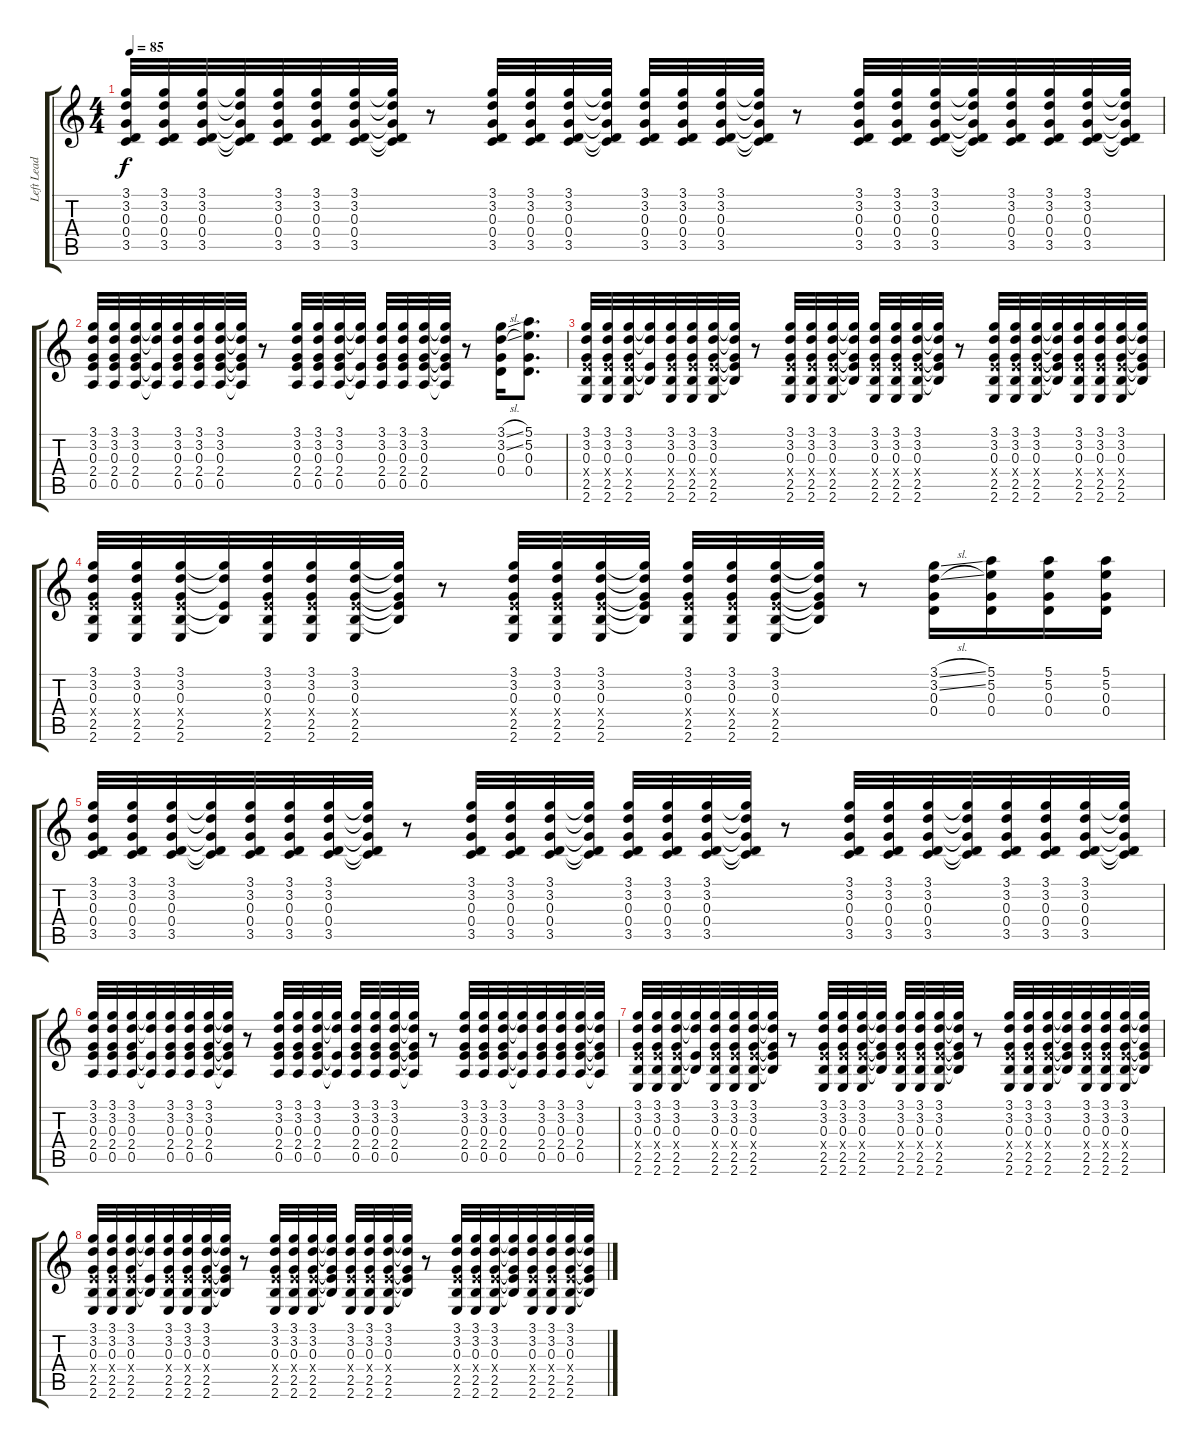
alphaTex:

\track ("Left Lead Guitar (by remy2828)" "Left Lead ") {instrument distortionguitar}
\staff {score tabs}
\tuning (E4 B3 G3 D3 A2 D2) {hide}
\ts (4 4)
\tempo 85
\clef g2
\ks c
(3.1 3.2 0.3 0.4 3.5).32{dy f} (3.1 3.2 0.3 0.4 3.5).32 (3.1 3.2 0.3 0.4 3.5).32 (3.1{t} 3.2{t} 0.3{t} 0.4{t} 3.5{t}).32 (3.1 3.2 0.3 0.4 3.5).32 (3.1 3.2 0.3 0.4 3.5).32 (3.1 3.2 0.3 0.4 3.5).32 (3.1{t} 3.2{t} 0.3{t} 0.4{t} 3.5{t}).32 r.8 (3.1 3.2 0.3 0.4 3.5).32 (3.1 3.2 0.3 0.4 3.5).32 (3.1 3.2 0.3 0.4 3.5).32 (3.1{t} 3.2{t} 0.3{t} 0.4{t} 3.5{t}).32 (3.1 3.2 0.3 0.4 3.5).32 (3.1 3.2 0.3 0.4 3.5).32 (3.1 3.2 0.3 0.4 3.5).32 (3.1{t} 3.2{t} 0.3{t} 0.4{t} 3.5{t}).32 r.8 (3.1 3.2 0.3 0.4 3.5).32 (3.1 3.2 0.3 0.4 3.5).32 (3.1 3.2 0.3 0.4 3.5).32 (3.1{t} 3.2{t} 0.3{t} 0.4{t} 3.5{t}).32 (3.1 3.2 0.3 0.4 3.5).32 (3.1 3.2 0.3 0.4 3.5).32 (3.1 3.2 0.3 0.4 3.5).32 (3.1{t} 3.2{t} 0.3{t} 0.4{t} 3.5{t}).32 |
(3.1 3.2 0.3 2.4 0.5).32 (3.1 3.2 0.3 2.4 0.5).32 (3.1 3.2 0.3 2.4 0.5).32 (3.1{t} 3.2{t} 2.4{t} 0.5{t}).32 (3.1 3.2 0.3 2.4 0.5).32 (3.1 3.2 0.3 2.4 0.5).32 (3.1 3.2 0.3 2.4 0.5).32 (3.1{t} 3.2{t} 0.3{t} 2.4{t} 0.5{t}).32 r.8 (3.1 3.2 0.3 2.4 0.5).32 (3.1 3.2 0.3 2.4 0.5).32 (3.1 3.2 0.3 2.4 0.5).32 (3.1{t} 3.2{t} 2.4{t} 0.5{t}).32 (3.1 3.2 0.3 2.4 0.5).32 (3.1 3.2 0.3 2.4 0.5).32 (3.1 3.2 0.3 2.4 0.5).32 (3.1{t} 3.2{t} 0.3{t} 2.4{t} 0.5{t}).32 r.8 (3.1{sl} 3.2{sl} 0.3 0.4).16 (5.1 5.2 0.3 0.4).8{d} |
(3.1 3.2 0.3 2.4{x} 2.5 2.6).32 (3.1 3.2 0.3 2.4{x} 2.5 2.6).32 (3.1 3.2 0.3 2.4{x} 2.5 2.6).32 (3.1{t} 3.2{t} 2.4{t} 2.5{t}).32 (3.1 3.2 0.3 2.4{x} 2.5 2.6).32 (3.1 3.2 0.3 2.4{x} 2.5 2.6).32 (3.1 3.2 0.3 2.4{x} 2.5 2.6).32 (3.1{t} 3.2{t} 0.3{t} 2.4{t} 2.5{t}).32 r.8 (3.1 3.2 0.3 2.4{x} 2.5 2.6).32 (3.1 3.2 0.3 2.4{x} 2.5 2.6).32 (3.1 3.2 0.3 2.4{x} 2.5 2.6).32 (3.1{t} 3.2{t} 0.3{t} 2.4{t} 2.5{t}).32 (3.1 3.2 0.3 2.4{x} 2.5 2.6).32 (3.1 3.2 0.3 2.4{x} 2.5 2.6).32 (3.1 3.2 0.3 2.4{x} 2.5 2.6).32 (3.1{t} 3.2{t} 0.3{t} 2.4{t} 2.5{t}).32 r.8 (3.1 3.2 0.3 2.4{x} 2.5 2.6).32 (3.1 3.2 0.3 2.4{x} 2.5 2.6).32 (3.1 3.2 0.3 2.4{x} 2.5 2.6).32 (3.1{t} 3.2{t} 0.3{t} 2.4{t} 2.5{t}).32 (3.1 3.2 0.3 2.4{x} 2.5 2.6).32 (3.1 3.2 0.3 2.4{x} 2.5 2.6).32 (3.1 3.2 0.3 2.4{x} 2.5 2.6).32 (3.1{t} 3.2{t} 0.3{t} 2.4{t} 2.5{t}).32 |
(3.1 3.2 0.3 2.4{x} 2.5 2.6).32 (3.1 3.2 0.3 2.4{x} 2.5 2.6).32 (3.1 3.2 0.3 2.4{x} 2.5 2.6).32 (3.1{t} 3.2{t} 2.4{t} 2.5{t}).32 (3.1 3.2 0.3 2.4{x} 2.5 2.6).32 (3.1 3.2 0.3 2.4{x} 2.5 2.6).32 (3.1 3.2 0.3 2.4{x} 2.5 2.6).32 (3.1{t} 3.2{t} 0.3{t} 2.4{t} 2.5{t}).32 r.8 (3.1 3.2 0.3 2.4{x} 2.5 2.6).32 (3.1 3.2 0.3 2.4{x} 2.5 2.6).32 (3.1 3.2 0.3 2.4{x} 2.5 2.6).32 (3.1{t} 3.2{t} 0.3{t} 2.4{t} 2.5{t}).32 (3.1 3.2 0.3 2.4{x} 2.5 2.6).32 (3.1 3.2 0.3 2.4{x} 2.5 2.6).32 (3.1 3.2 0.3 2.4{x} 2.5 2.6).32 (3.1{t} 3.2{t} 0.3{t} 2.4{t} 2.5{t}).32 r.8 (3.1{sl} 3.2{sl} 0.3 0.4).16 (5.1 5.2 0.3 0.4).16 (5.1 5.2 0.3 0.4).16 (5.1 5.2 0.3 0.4).16 |
(3.1 3.2 0.3 0.4 3.5).32 (3.1 3.2 0.3 0.4 3.5).32 (3.1 3.2 0.3 0.4 3.5).32 (3.1{t} 3.2{t} 0.3{t} 0.4{t} 3.5{t}).32 (3.1 3.2 0.3 0.4 3.5).32 (3.1 3.2 0.3 0.4 3.5).32 (3.1 3.2 0.3 0.4 3.5).32 (3.1{t} 3.2{t} 0.3{t} 0.4{t} 3.5{t}).32 r.8 (3.1 3.2 0.3 0.4 3.5).32 (3.1 3.2 0.3 0.4 3.5).32 (3.1 3.2 0.3 0.4 3.5).32 (3.1{t} 3.2{t} 0.3{t} 0.4{t} 3.5{t}).32 (3.1 3.2 0.3 0.4 3.5).32 (3.1 3.2 0.3 0.4 3.5).32 (3.1 3.2 0.3 0.4 3.5).32 (3.1{t} 3.2{t} 0.3{t} 0.4{t} 3.5{t}).32 r.8 (3.1 3.2 0.3 0.4 3.5).32 (3.1 3.2 0.3 0.4 3.5).32 (3.1 3.2 0.3 0.4 3.5).32 (3.1{t} 3.2{t} 0.3{t} 0.4{t} 3.5{t}).32 (3.1 3.2 0.3 0.4 3.5).32 (3.1 3.2 0.3 0.4 3.5).32 (3.1 3.2 0.3 0.4 3.5).32 (3.1{t} 3.2{t} 0.3{t} 0.4{t} 3.5{t}).32 |
(3.1 3.2 0.3 2.4 0.5).32 (3.1 3.2 0.3 2.4 0.5).32 (3.1 3.2 0.3 2.4 0.5).32 (3.1{t} 3.2{t} 2.4{t} 0.5{t}).32 (3.1 3.2 0.3 2.4 0.5).32 (3.1 3.2 0.3 2.4 0.5).32 (3.1 3.2 0.3 2.4 0.5).32 (3.1{t} 3.2{t} 0.3{t} 2.4{t} 0.5{t}).32 r.8 (3.1 3.2 0.3 2.4 0.5).32 (3.1 3.2 0.3 2.4 0.5).32 (3.1 3.2 0.3 2.4 0.5).32 (3.1{t} 3.2{t} 2.4{t} 0.5{t}).32 (3.1 3.2 0.3 2.4 0.5).32 (3.1 3.2 0.3 2.4 0.5).32 (3.1 3.2 0.3 2.4 0.5).32 (3.1{t} 3.2{t} 0.3{t} 2.4{t} 0.5{t}).32 r.8 (3.1 3.2 0.3 2.4 0.5).32 (3.1 3.2 0.3 2.4 0.5).32 (3.1 3.2 0.3 2.4 0.5).32 (3.1{t} 3.2{t} 2.4{t} 0.5{t}).32 (3.1 3.2 0.3 2.4 0.5).32 (3.1 3.2 0.3 2.4 0.5).32 (3.1 3.2 0.3 2.4 0.5).32 (3.1{t} 3.2{t} 0.3{t} 2.4{t} 0.5{t}).32 |
(3.1 3.2 0.3 2.4{x} 2.5 2.6).32 (3.1 3.2 0.3 2.4{x} 2.5 2.6).32 (3.1 3.2 0.3 2.4{x} 2.5 2.6).32 (3.1{t} 3.2{t} 2.4{t} 2.5{t}).32 (3.1 3.2 0.3 2.4{x} 2.5 2.6).32 (3.1 3.2 0.3 2.4{x} 2.5 2.6).32 (3.1 3.2 0.3 2.4{x} 2.5 2.6).32 (3.1{t} 3.2{t} 0.3{t} 2.4{t} 2.5{t}).32 r.8 (3.1 3.2 0.3 2.4{x} 2.5 2.6).32 (3.1 3.2 0.3 2.4{x} 2.5 2.6).32 (3.1 3.2 0.3 2.4{x} 2.5 2.6).32 (3.1{t} 3.2{t} 0.3{t} 2.4{t} 2.5{t}).32 (3.1 3.2 0.3 2.4{x} 2.5 2.6).32 (3.1 3.2 0.3 2.4{x} 2.5 2.6).32 (3.1 3.2 0.3 2.4{x} 2.5 2.6).32 (3.1{t} 3.2{t} 0.3{t} 2.4{t} 2.5{t}).32 r.8 (3.1 3.2 0.3 2.4{x} 2.5 2.6).32 (3.1 3.2 0.3 2.4{x} 2.5 2.6).32 (3.1 3.2 0.3 2.4{x} 2.5 2.6).32 (3.1{t} 3.2{t} 0.3{t} 2.4{t} 2.5{t}).32 (3.1 3.2 0.3 2.4{x} 2.5 2.6).32 (3.1 3.2 0.3 2.4{x} 2.5 2.6).32 (3.1 3.2 0.3 2.4{x} 2.5 2.6).32 (3.1{t} 3.2{t} 0.3{t} 2.4{t} 2.5{t}).32 |
(3.1 3.2 0.3 2.4{x} 2.5 2.6).32 (3.1 3.2 0.3 2.4{x} 2.5 2.6).32 (3.1 3.2 0.3 2.4{x} 2.5 2.6).32 (3.1{t} 3.2{t} 2.4{t} 2.5{t}).32 (3.1 3.2 0.3 2.4{x} 2.5 2.6).32 (3.1 3.2 0.3 2.4{x} 2.5 2.6).32 (3.1 3.2 0.3 2.4{x} 2.5 2.6).32 (3.1{t} 3.2{t} 0.3{t} 2.4{t} 2.5{t}).32 r.8 (3.1 3.2 0.3 2.4{x} 2.5 2.6).32 (3.1 3.2 0.3 2.4{x} 2.5 2.6).32 (3.1 3.2 0.3 2.4{x} 2.5 2.6).32 (3.1{t} 3.2{t} 0.3{t} 2.4{t} 2.5{t}).32 (3.1 3.2 0.3 2.4{x} 2.5 2.6).32 (3.1 3.2 0.3 2.4{x} 2.5 2.6).32 (3.1 3.2 0.3 2.4{x} 2.5 2.6).32 (3.1{t} 3.2{t} 0.3{t} 2.4{t} 2.5{t}).32 r.8 (3.1 3.2 0.3 2.4{x} 2.5 2.6).32 (3.1 3.2 0.3 2.4{x} 2.5 2.6).32 (3.1 3.2 0.3 2.4{x} 2.5 2.6).32 (3.1{t} 3.2{t} 0.3{t} 2.4{t} 2.5{t}).32 (3.1 3.2 0.3 2.4{x} 2.5 2.6).32 (3.1 3.2 0.3 2.4{x} 2.5 2.6).32 (3.1 3.2 0.3 2.4{x} 2.5 2.6).32 (3.1{t} 3.2{t} 0.3{t} 2.4{t} 2.5{t}).32
